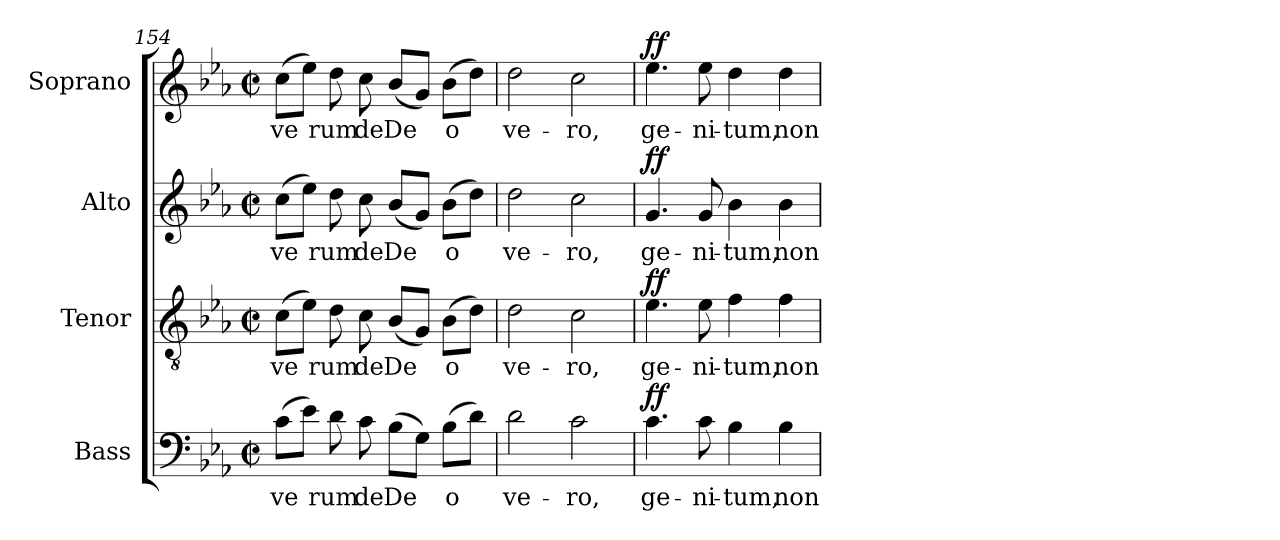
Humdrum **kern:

**kern	**text	**dynam	**kern	**text	**dynam	**kern	**text	**dynam	**kern	**text	**dynam
*part4	*part4	*part4	*part3	*part3	*part3	*part2	*part2	*part2	*part1	*part1	*part1
*staff4	*staff4	*staff4	*staff3	*staff3	*staff3	*staff2	*staff2	*staff2	*staff1	*staff1	*staff1
*I"Bass	*	*	*I"Tenor	*	*	*I"Alto	*	*	*I"Soprano	*	*
*I'B.	*	*	*I'T.	*	*	*I'A.	*	*	*I'S.	*	*
*clefF4	*	*	*clefGv2	*	*	*clefG2	*	*	*clefG2	*	*
*k[b-e-a-]	*	*	*k[b-e-a-]	*	*	*k[b-e-a-]	*	*	*k[b-e-a-]	*	*
*E-:	*	*	*E-:	*	*	*E-:	*	*	*E-:	*	*
*M2/2	*	*	*M2/2	*	*	*M2/2	*	*	*M2/2	*	*
*met(c|)	*	*	*met(c|)	*	*	*met(c|)	*	*	*met(c|)	*	*
=154	=154	=154	=154	=154	=154	=154	=154	=154	=154	=154	=154
!	!LO:LY:b:cj	!	!	!LO:LY:b:cj	!	!	!LO:LY:b:cj	!	!	!LO:LY:b:cj	!
(>8c\L	ve	.	(>8c\L	ve	.	(>8cc\L	ve	.	(>8cc\L	ve	.
!	!LO:LY:b:cj	!	!	!LO:LY:b:cj	!	!	!LO:LY:b:cj	!	!	!LO:LY:b:cj	!
8e-\J)	.	.	8e-\J)	.	.	8ee-\J)	.	.	8ee-\J)	.	.
!	!LO:LY:b:cj	!	!	!LO:LY:b:cj	!	!	!LO:LY:b:cj	!	!	!LO:LY:b:cj	!
8d\	rum	.	8d\	rum	.	8dd\	rum	.	8dd\	rum	.
!	!LO:LY:b:cj	!	!	!LO:LY:b:cj	!	!	!LO:LY:b:cj	!	!	!LO:LY:b:cj	!
8c\	de	.	8c\	de	.	8cc\	de	.	8cc\	de	.
!	!LO:LY:b:cj	!	!	!LO:LY:b:cj	!	!	!LO:LY:b:cj	!	!	!LO:LY:b:cj	!
(>8B-\L	De	.	(<8B-/L	De	.	(<8b-/L	De	.	(<8b-/L	De	.
!	!LO:LY:b:cj	!	!	!LO:LY:b:cj	!	!	!LO:LY:b:cj	!	!	!LO:LY:b:cj	!
8G\J)	.	.	8G/J)	.	.	8g/J)	.	.	8g/J)	.	.
!	!LO:LY:b:cj	!	!	!LO:LY:b:cj	!	!	!LO:LY:b:cj	!	!	!LO:LY:b:cj	!
(>8B-\L	o	.	(>8B-\L	o	.	(>8b-\L	o	.	(>8b-\L	o	.
!	!LO:LY:b:cj	!	!	!LO:LY:b:cj	!	!	!LO:LY:b:cj	!	!	!LO:LY:b:cj	!
8d\J)	.	.	8d\J)	.	.	8dd\J)	.	.	8dd\J)	.	.
=155	=155	=155	=155	=155	=155	=155	=155	=155	=155	=155	=155
!	!LO:LY:b:cj	!	!	!LO:LY:b:cj	!	!	!LO:LY:b:cj	!	!	!LO:LY:b:cj	!
2d\	ve-	.	2d\	ve-	.	2dd\	ve-	.	2dd\	ve-	.
!	!LO:LY:b:cj	!	!	!LO:LY:b:cj	!	!	!LO:LY:b:cj	!	!	!LO:LY:b:cj	!
2c\	-ro,	.	2c\	-ro,	.	2cc\	-ro,	.	2cc\	-ro,	.
!!LO:LB:g=z
=156	=156	=156	=156	=156	=156	=156	=156	=156	=156	=156	=156
!	!LO:LY:b:cj	!LO:DY:a	!	!LO:LY:b:cj	!LO:DY:a	!	!LO:LY:b:cj	!LO:DY:a	!	!LO:LY:b:cj	!LO:DY:a
4.c\	ge-	ff	4.e-\	ge-	ff	4.g/	ge-	ff	4.ee-\	ge-	ff
!	!LO:LY:b:cj	!	!	!LO:LY:b:cj	!	!	!LO:LY:b:cj	!	!	!LO:LY:b:cj	!
8c\	-ni-	.	8e-\	-ni-	.	8g/	-ni-	.	8ee-\	-ni-	.
!	!LO:LY:b:cj	!	!	!LO:LY:b:cj	!	!	!LO:LY:b:cj	!	!	!LO:LY:b:cj	!
4B-\	-tum,	.	4f\	-tum,	.	4b-\	-tum,	.	4dd\	-tum,	.
!	!LO:LY:b:cj	!	!	!LO:LY:b:cj	!	!	!LO:LY:b:cj	!	!	!LO:LY:b:cj	!
4B-\	non	.	4f\	non	.	4b-\	non	.	4dd\	non	.
=	=	=	=	=	=	=	=	=	=	=	=
*-	*-	*-	*-	*-	*-	*-	*-	*-	*-	*-	*-
